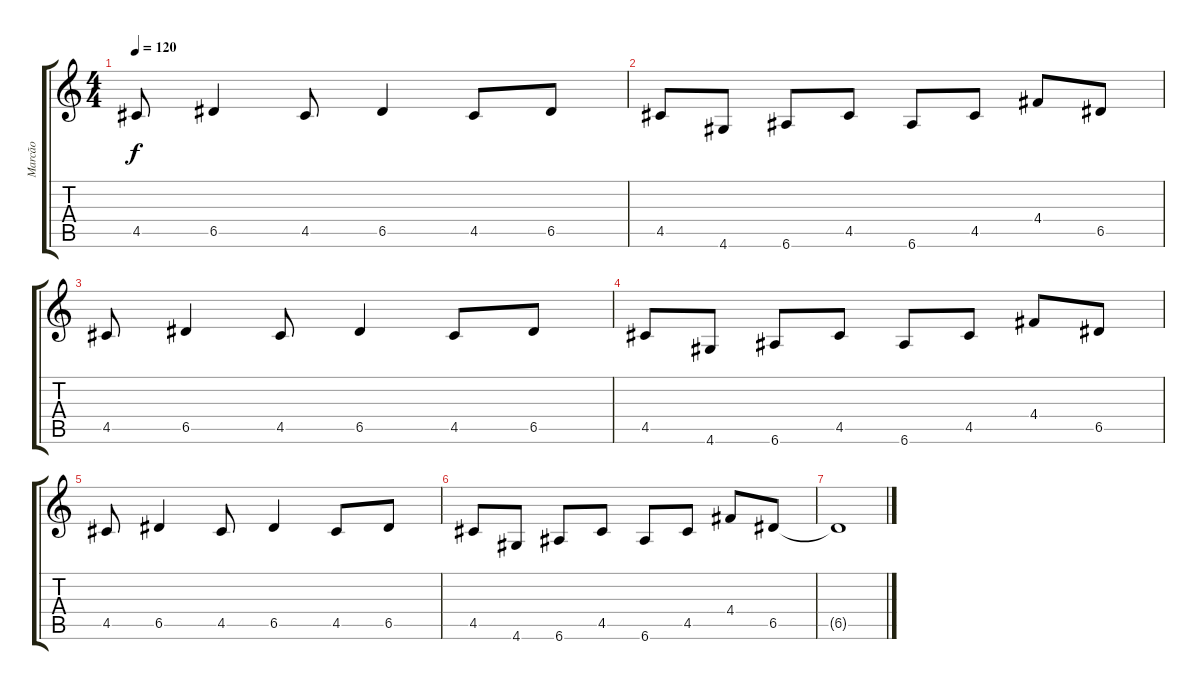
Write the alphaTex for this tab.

\track ("Marcão" "Marcão") {instrument overdrivenguitar}
\staff {score tabs}
\tuning (E4 B3 G3 D3 A2 E2) {hide}
\ts (4 4)
\tempo 120
\clef g2
\ks c
4.5.8{dy f} 6.5.4 4.5.8 6.5.4 4.5.8 6.5.8 |
4.5.8 4.6.8 6.6.8 4.5.8 6.6.8 4.5.8 4.4.8 6.5.8 |
4.5.8 6.5.4 4.5.8 6.5.4 4.5.8 6.5.8 |
4.5.8 4.6.8 6.6.8 4.5.8 6.6.8 4.5.8 4.4.8 6.5.8 |
4.5.8 6.5.4 4.5.8 6.5.4 4.5.8 6.5.8 |
4.5.8 4.6.8 6.6.8 4.5.8 6.6.8 4.5.8 4.4.8 6.5.8 |
6.5{t}.1
